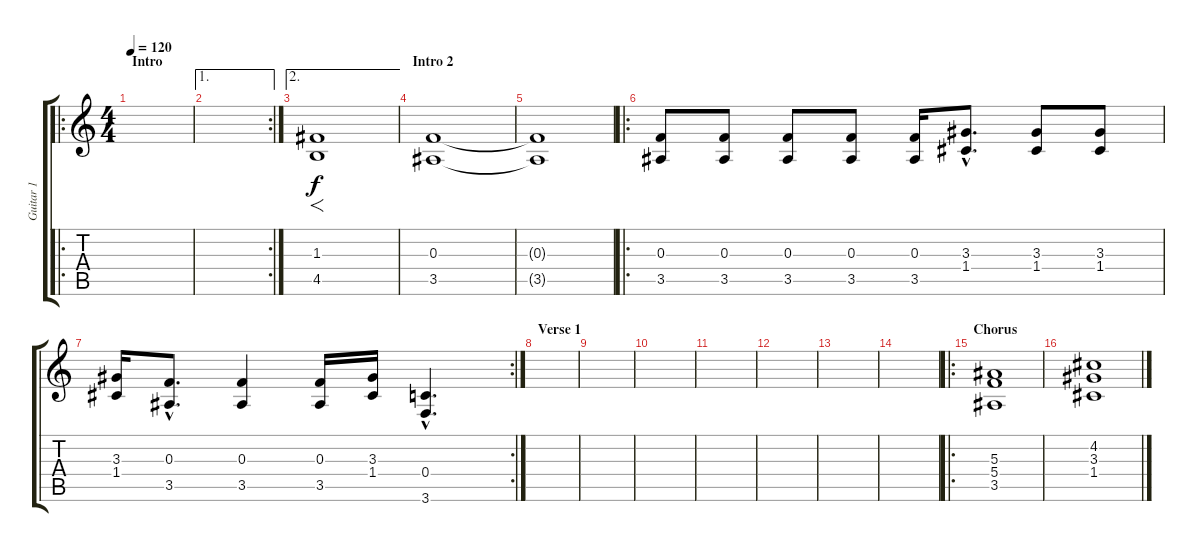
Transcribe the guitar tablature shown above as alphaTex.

\track ("Guitar 1" "Guitar 1") {instrument distortionguitar}
\staff {score tabs}
\tuning (D4 A3 F3 C3 G2 D2) {hide}
\ro
\ts (4 4)
\section ("" "Intro")
\tempo 120
\clef g2
\ks c
|
\ae 1
\rc 2
|
\ae 2
(1.3 4.5).1{f} |
\section ("" "Intro 2")
(0.3 3.5).1 |
(0.3{t} 3.5{t}).1 |
\ro
(0.3 3.5).8 (0.3 3.5).8 (0.3 3.5).8 (0.3 3.5).8 (0.3 3.5).16 (3.3{hac} 1.4{hac}).8{d} (3.3 1.4).8 (3.3 1.4).8 |
\rc 2
(3.3 1.4).16 (0.3{hac} 3.5{hac}).8{d} (0.3 3.5).4 (0.3 3.5).16 (3.3 1.4).16 (0.4{hac} 3.6{hac}).4{d} |
\section ("" "Verse 1")
|
|
|
|
|
|
|
\ro
\section ("" "Chorus")
(5.3 5.4 3.5).1 |
(4.2 3.3 1.4).1
